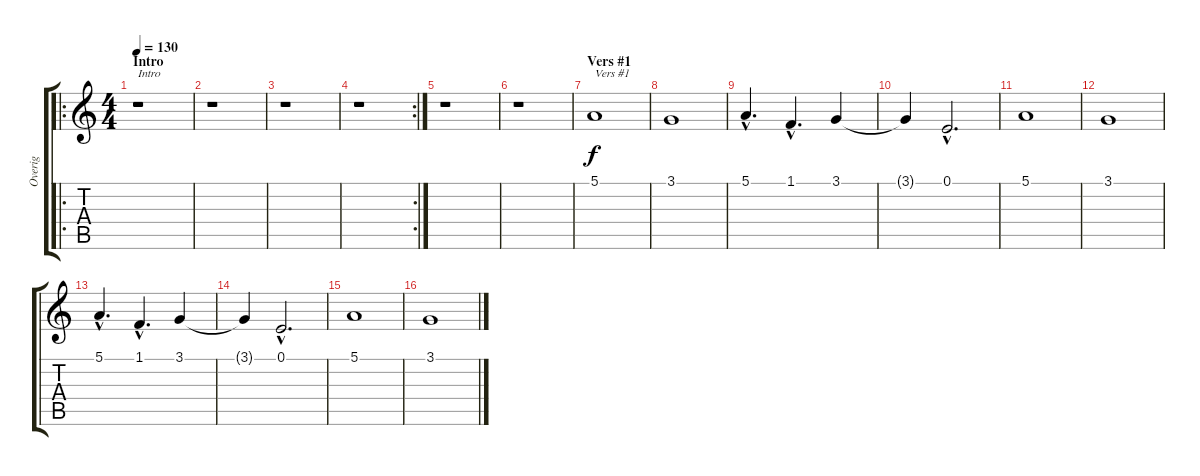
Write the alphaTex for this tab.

\track ("Overig" "Overig") {instrument tremolostrings}
\staff {score tabs}
\tuning (E4 B3 G3 D3 A2 E2) {hide}
\ro
\ts (4 4)
\section ("" "Intro")
\tempo 130
\clef g2
\ks c
r.1{txt "Intro" dy f instrument tremolostrings} |
r.1 |
r.1 |
\rc 2
r.1 |
r.1 |
r.1 |
\section ("" "Vers #1")
5.1.1{txt "Vers #1"} |
3.1.1 |
5.1{hac}.4{d} 1.1{hac}.4{d} 3.1.4 |
3.1{t}.4 0.1{hac}.2{d} |
5.1.1 |
3.1.1 |
5.1{hac}.4{d} 1.1{hac}.4{d} 3.1.4 |
3.1{t}.4 0.1{hac}.2{d} |
5.1.1 |
3.1.1
